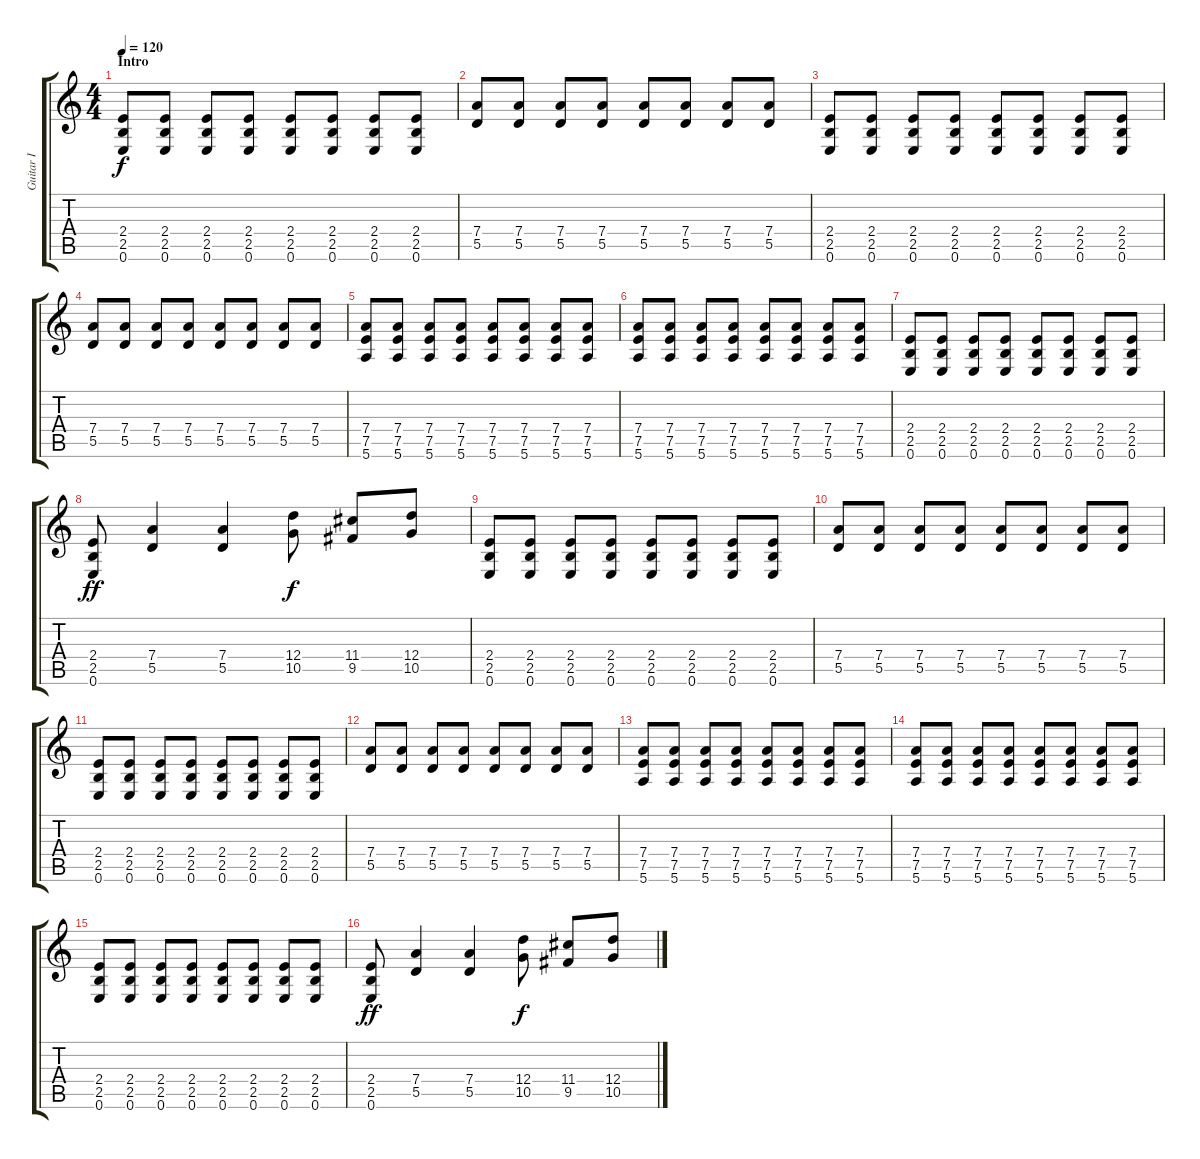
\track ("Guitar I" "Guitar I") {instrument distortionguitar}
\staff {score tabs}
\tuning (E4 B3 G3 D3 A2 E2) {hide}
\ts (4 4)
\section ("" "Intro")
\tempo 120
\clef g2
\ks c
(2.4 2.5 0.6).8{dy f instrument distortionguitar} (2.4 2.5 0.6).8 (2.4 2.5 0.6).8 (2.4 2.5 0.6).8 (2.4 2.5 0.6).8 (2.4 2.5 0.6).8 (2.4 2.5 0.6).8 (2.4 2.5 0.6).8 |
(7.4 5.5).8 (7.4 5.5).8 (7.4 5.5).8 (7.4 5.5).8 (7.4 5.5).8 (7.4 5.5).8 (7.4 5.5).8 (7.4 5.5).8 |
(2.4 2.5 0.6).8 (2.4 2.5 0.6).8 (2.4 2.5 0.6).8 (2.4 2.5 0.6).8 (2.4 2.5 0.6).8 (2.4 2.5 0.6).8 (2.4 2.5 0.6).8 (2.4 2.5 0.6).8 |
(7.4 5.5).8 (7.4 5.5).8 (7.4 5.5).8 (7.4 5.5).8 (7.4 5.5).8 (7.4 5.5).8 (7.4 5.5).8 (7.4 5.5).8 |
(7.4 7.5 5.6).8 (7.4 7.5 5.6).8 (7.4 7.5 5.6).8 (7.4 7.5 5.6).8 (7.4 7.5 5.6).8 (7.4 7.5 5.6).8 (7.4 7.5 5.6).8 (7.4 7.5 5.6).8 |
(7.4 7.5 5.6).8 (7.4 7.5 5.6).8 (7.4 7.5 5.6).8 (7.4 7.5 5.6).8 (7.4 7.5 5.6).8 (7.4 7.5 5.6).8 (7.4 7.5 5.6).8 (7.4 7.5 5.6).8 |
(2.4 2.5 0.6).8 (2.4 2.5 0.6).8 (2.4 2.5 0.6).8 (2.4 2.5 0.6).8 (2.4 2.5 0.6).8 (2.4 2.5 0.6).8 (2.4 2.5 0.6).8 (2.4 2.5 0.6).8 |
(2.4 2.5 0.6).8{dy ff} (7.4 5.5).4 (7.4 5.5).4 (12.4 10.5).8{dy f} (11.4 9.5).8 (12.4 10.5).8 |
(2.4 2.5 0.6).8 (2.4 2.5 0.6).8 (2.4 2.5 0.6).8 (2.4 2.5 0.6).8 (2.4 2.5 0.6).8 (2.4 2.5 0.6).8 (2.4 2.5 0.6).8 (2.4 2.5 0.6).8 |
(7.4 5.5).8 (7.4 5.5).8 (7.4 5.5).8 (7.4 5.5).8 (7.4 5.5).8 (7.4 5.5).8 (7.4 5.5).8 (7.4 5.5).8 |
(2.4 2.5 0.6).8 (2.4 2.5 0.6).8 (2.4 2.5 0.6).8 (2.4 2.5 0.6).8 (2.4 2.5 0.6).8 (2.4 2.5 0.6).8 (2.4 2.5 0.6).8 (2.4 2.5 0.6).8 |
(7.4 5.5).8 (7.4 5.5).8 (7.4 5.5).8 (7.4 5.5).8 (7.4 5.5).8 (7.4 5.5).8 (7.4 5.5).8 (7.4 5.5).8 |
(7.4 7.5 5.6).8 (7.4 7.5 5.6).8 (7.4 7.5 5.6).8 (7.4 7.5 5.6).8 (7.4 7.5 5.6).8 (7.4 7.5 5.6).8 (7.4 7.5 5.6).8 (7.4 7.5 5.6).8 |
(7.4 7.5 5.6).8 (7.4 7.5 5.6).8 (7.4 7.5 5.6).8 (7.4 7.5 5.6).8 (7.4 7.5 5.6).8 (7.4 7.5 5.6).8 (7.4 7.5 5.6).8 (7.4 7.5 5.6).8 |
(2.4 2.5 0.6).8 (2.4 2.5 0.6).8 (2.4 2.5 0.6).8 (2.4 2.5 0.6).8 (2.4 2.5 0.6).8 (2.4 2.5 0.6).8 (2.4 2.5 0.6).8 (2.4 2.5 0.6).8 |
(2.4 2.5 0.6).8{dy ff} (7.4 5.5).4 (7.4 5.5).4 (12.4 10.5).8{dy f} (11.4 9.5).8 (12.4 10.5).8
